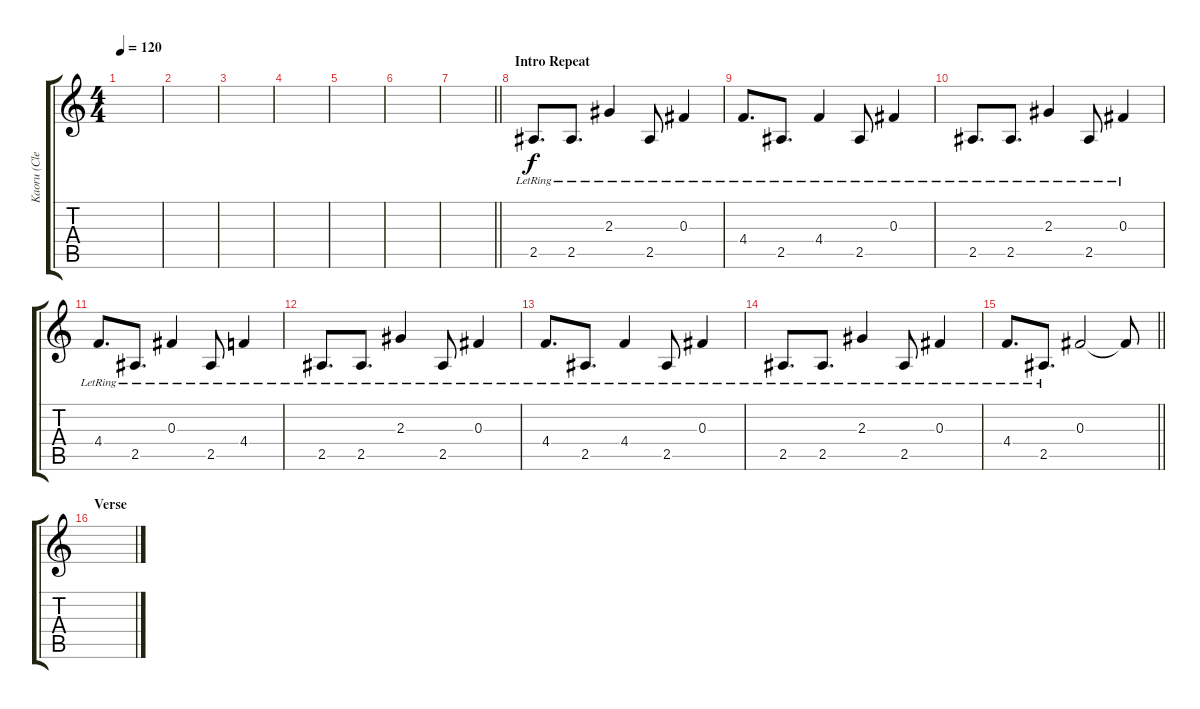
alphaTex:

\track ("Kaoru (Clean)" "Kaoru (Cle") {instrument electricguitarclean}
\staff {score tabs}
\tuning (Eb4 Bb3 Gb3 Db3 Ab2 Db2) {hide}
\ts (4 4)
\tempo 120
\clef g2
\ks c
|
|
|
|
|
|
\barLineRight lightlight
|
\section ("" "Intro Repeat")
2.5{lr}.8{d volume 16 instrument electricguitarclean} 2.5{lr}.8{d} 2.3{lr}.4 2.5{lr}.8 0.3{lr}.4 |
4.4{lr}.8{d} 2.5{lr}.8{d} 4.4{lr}.4 2.5{lr}.8 0.3{lr}.4 |
2.5{lr}.8{d} 2.5{lr}.8{d} 2.3{lr}.4 2.5{lr}.8 0.3{lr}.4 |
4.4{lr}.8{d} 2.5{lr}.8{d} 0.3{lr}.4 2.5{lr}.8 4.4{lr}.4 |
2.5{lr}.8{d} 2.5{lr}.8{d} 2.3{lr}.4 2.5{lr}.8 0.3{lr}.4 |
4.4{lr}.8{d} 2.5{lr}.8{d} 4.4{lr}.4 2.5{lr}.8 0.3{lr}.4 |
2.5{lr}.8{d} 2.5{lr}.8{d} 2.3{lr}.4 2.5{lr}.8 0.3{lr}.4 |
\barLineRight lightlight
4.4{lr}.8{d} 2.5{lr}.8{d} 0.3.2 0.3{t}.8 |
\section ("" "Verse")
